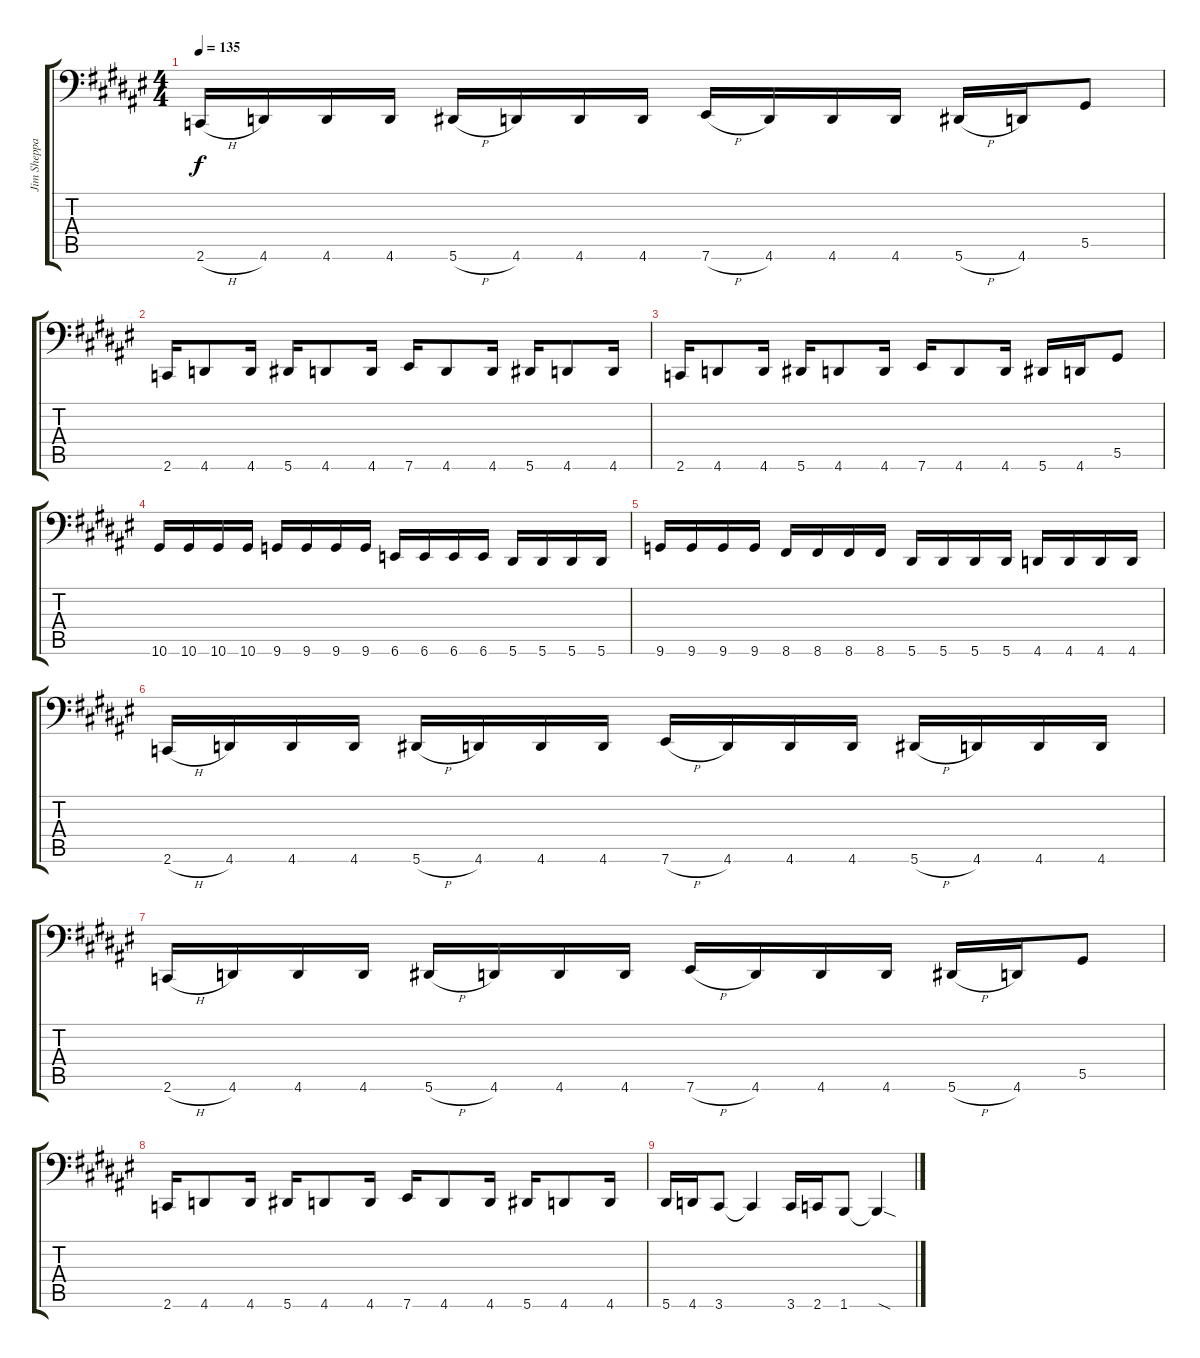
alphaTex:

\track ("Jim Sheppard" "Jim Sheppa") {instrument electricbassfinger}
\staff {score tabs}
\tuning (B2 Gb2 Db2 Ab1 Eb1 Bb0) {hide}
\ts (4 4)
\tempo 135
\clef f4
\ks f#
2.6{h}.16{dy f} 4.6.16 4.6.16 4.6.16 5.6{h}.16 4.6.16 4.6.16 4.6.16 7.6{h}.16 4.6.16 4.6.16 4.6.16 5.6{h}.16 4.6.16 5.5.8 |
2.6.16 4.6.8 4.6.16 5.6.16 4.6.8 4.6.16 7.6.16 4.6.8 4.6.16 5.6.16 4.6.8 4.6.16 |
2.6.16 4.6.8 4.6.16 5.6.16 4.6.8 4.6.16 7.6.16 4.6.8 4.6.16 5.6.16 4.6.16 5.5.8 |
10.6.16 10.6.16 10.6.16 10.6.16 9.6.16 9.6.16 9.6.16 9.6.16 6.6.16 6.6.16 6.6.16 6.6.16 5.6.16 5.6.16 5.6.16 5.6.16 |
9.6.16 9.6.16 9.6.16 9.6.16 8.6.16 8.6.16 8.6.16 8.6.16 5.6.16 5.6.16 5.6.16 5.6.16 4.6.16 4.6.16 4.6.16 4.6.16 |
2.6{h}.16 4.6.16 4.6.16 4.6.16 5.6{h}.16 4.6.16 4.6.16 4.6.16 7.6{h}.16 4.6.16 4.6.16 4.6.16 5.6{h}.16 4.6.16 4.6.16 4.6.16 |
2.6{h}.16 4.6.16 4.6.16 4.6.16 5.6{h}.16 4.6.16 4.6.16 4.6.16 7.6{h}.16 4.6.16 4.6.16 4.6.16 5.6{h}.16 4.6.16 5.5.8 |
2.6.16 4.6.8 4.6.16 5.6.16 4.6.8 4.6.16 7.6.16 4.6.8 4.6.16 5.6.16 4.6.8 4.6.16 |
5.6.16 4.6.16 3.6.8 3.6{t}.4 3.6.16 2.6.16 1.6.8 1.6{sod t}.4
